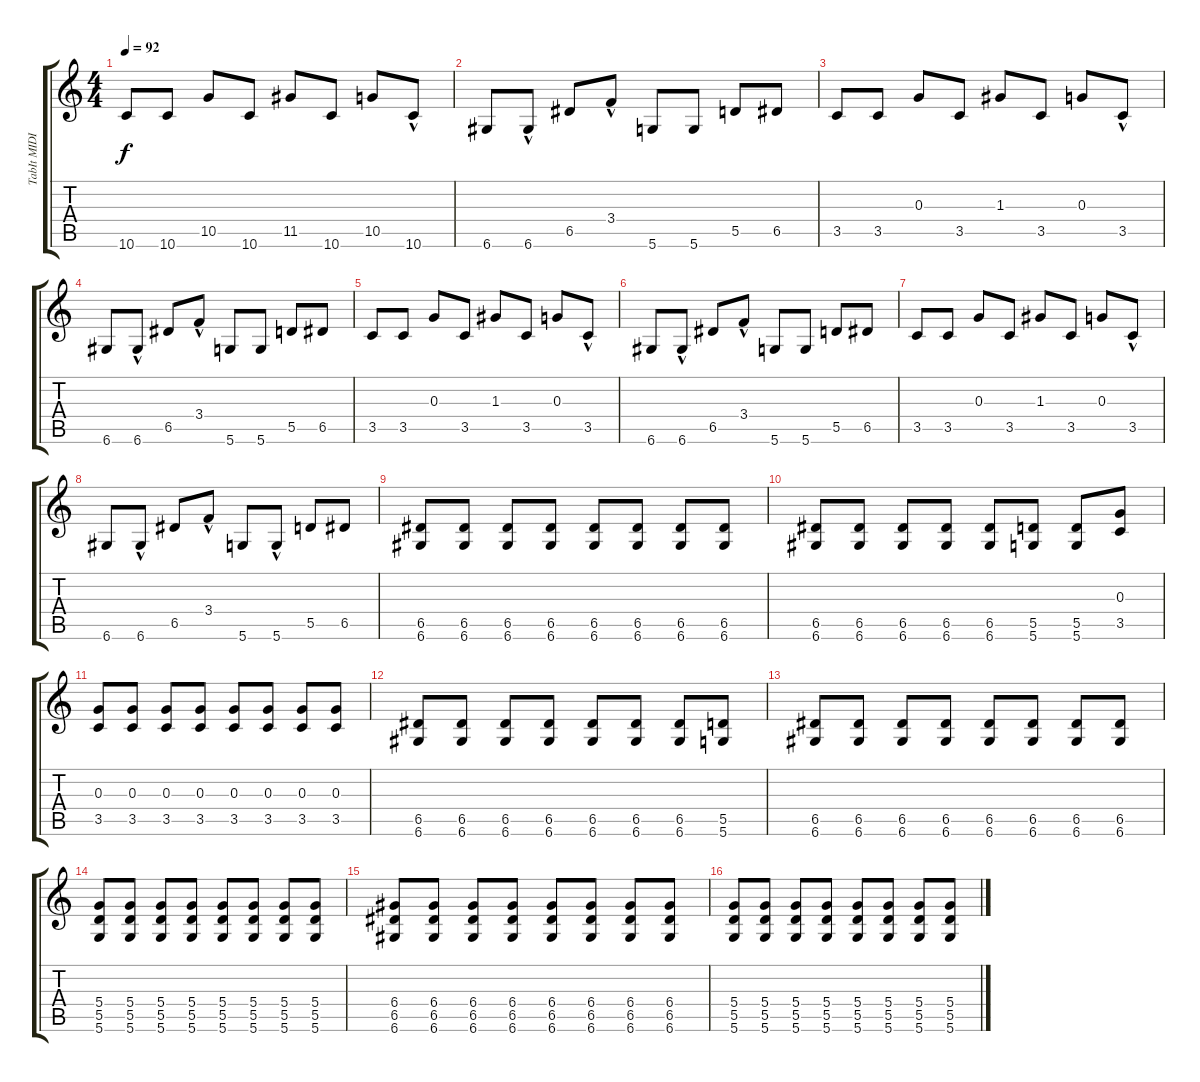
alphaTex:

\track ("TabIt MIDI - Track 2" "TabIt MIDI") {instrument distortionguitar}
\staff {score tabs}
\tuning (E4 B3 G3 D3 A2 D2) {hide}
\ts (4 4)
\tempo 92
\clef g2
\ks c
10.6.8{dy f instrument distortionguitar} 10.6.8 10.5.8 10.6.8 11.5.8 10.6.8 10.5.8 10.6{hac}.8 |
6.6.8 6.6{hac}.8 6.5.8 3.4{hac}.8 5.6.8 5.6.8 5.5.8 6.5.8 |
3.5.8 3.5.8 0.3.8 3.5.8 1.3.8 3.5.8 0.3.8 3.5{hac}.8 |
6.6.8 6.6{hac}.8 6.5.8 3.4{hac}.8 5.6.8 5.6.8 5.5.8 6.5.8 |
3.5.8{instrument distortionguitar} 3.5.8 0.3.8 3.5.8 1.3.8 3.5.8 0.3.8 3.5{hac}.8 |
6.6.8 6.6{hac}.8 6.5.8 3.4{hac}.8 5.6.8 5.6.8 5.5.8 6.5.8 |
3.5.8 3.5.8 0.3.8 3.5.8 1.3.8 3.5.8 0.3.8 3.5{hac}.8 |
6.6.8 6.6{hac}.8 6.5.8 3.4{hac}.8 5.6.8 5.6{hac}.8 5.5.8 6.5.8 |
(6.5 6.6).8 (6.5 6.6).8 (6.5 6.6).8 (6.5 6.6).8 (6.5 6.6).8 (6.5 6.6).8 (6.5 6.6).8 (6.5 6.6).8 |
(6.5 6.6).8 (6.5 6.6).8 (6.5 6.6).8 (6.5 6.6).8 (6.5 6.6).8 (5.5 5.6).8 (5.5 5.6).8 (0.3 3.5).8 |
(0.3 3.5).8 (0.3 3.5).8 (0.3 3.5).8 (0.3 3.5).8 (0.3 3.5).8 (0.3 3.5).8 (0.3 3.5).8 (0.3 3.5).8 |
(6.5 6.6).8 (6.5 6.6).8 (6.5 6.6).8 (6.5 6.6).8 (6.5 6.6).8 (6.5 6.6).8 (6.5 6.6).8 (5.5 5.6).8 |
(6.5 6.6).8 (6.5 6.6).8 (6.5 6.6).8 (6.5 6.6).8 (6.5 6.6).8 (6.5 6.6).8 (6.5 6.6).8 (6.5 6.6).8 |
(5.4 5.5 5.6).8 (5.4 5.5 5.6).8 (5.4 5.5 5.6).8 (5.4 5.5 5.6).8 (5.4 5.5 5.6).8 (5.4 5.5 5.6).8 (5.4 5.5 5.6).8 (5.4 5.5 5.6).8 |
(6.4 6.5 6.6).8 (6.4 6.5 6.6).8 (6.4 6.5 6.6).8 (6.4 6.5 6.6).8 (6.4 6.5 6.6).8 (6.4 6.5 6.6).8 (6.4 6.5 6.6).8 (6.4 6.5 6.6).8 |
(5.4 5.5 5.6).8 (5.4 5.5 5.6).8 (5.4 5.5 5.6).8 (5.4 5.5 5.6).8 (5.4 5.5 5.6).8 (5.4 5.5 5.6).8 (5.4 5.5 5.6).8 (5.4 5.5 5.6).8
